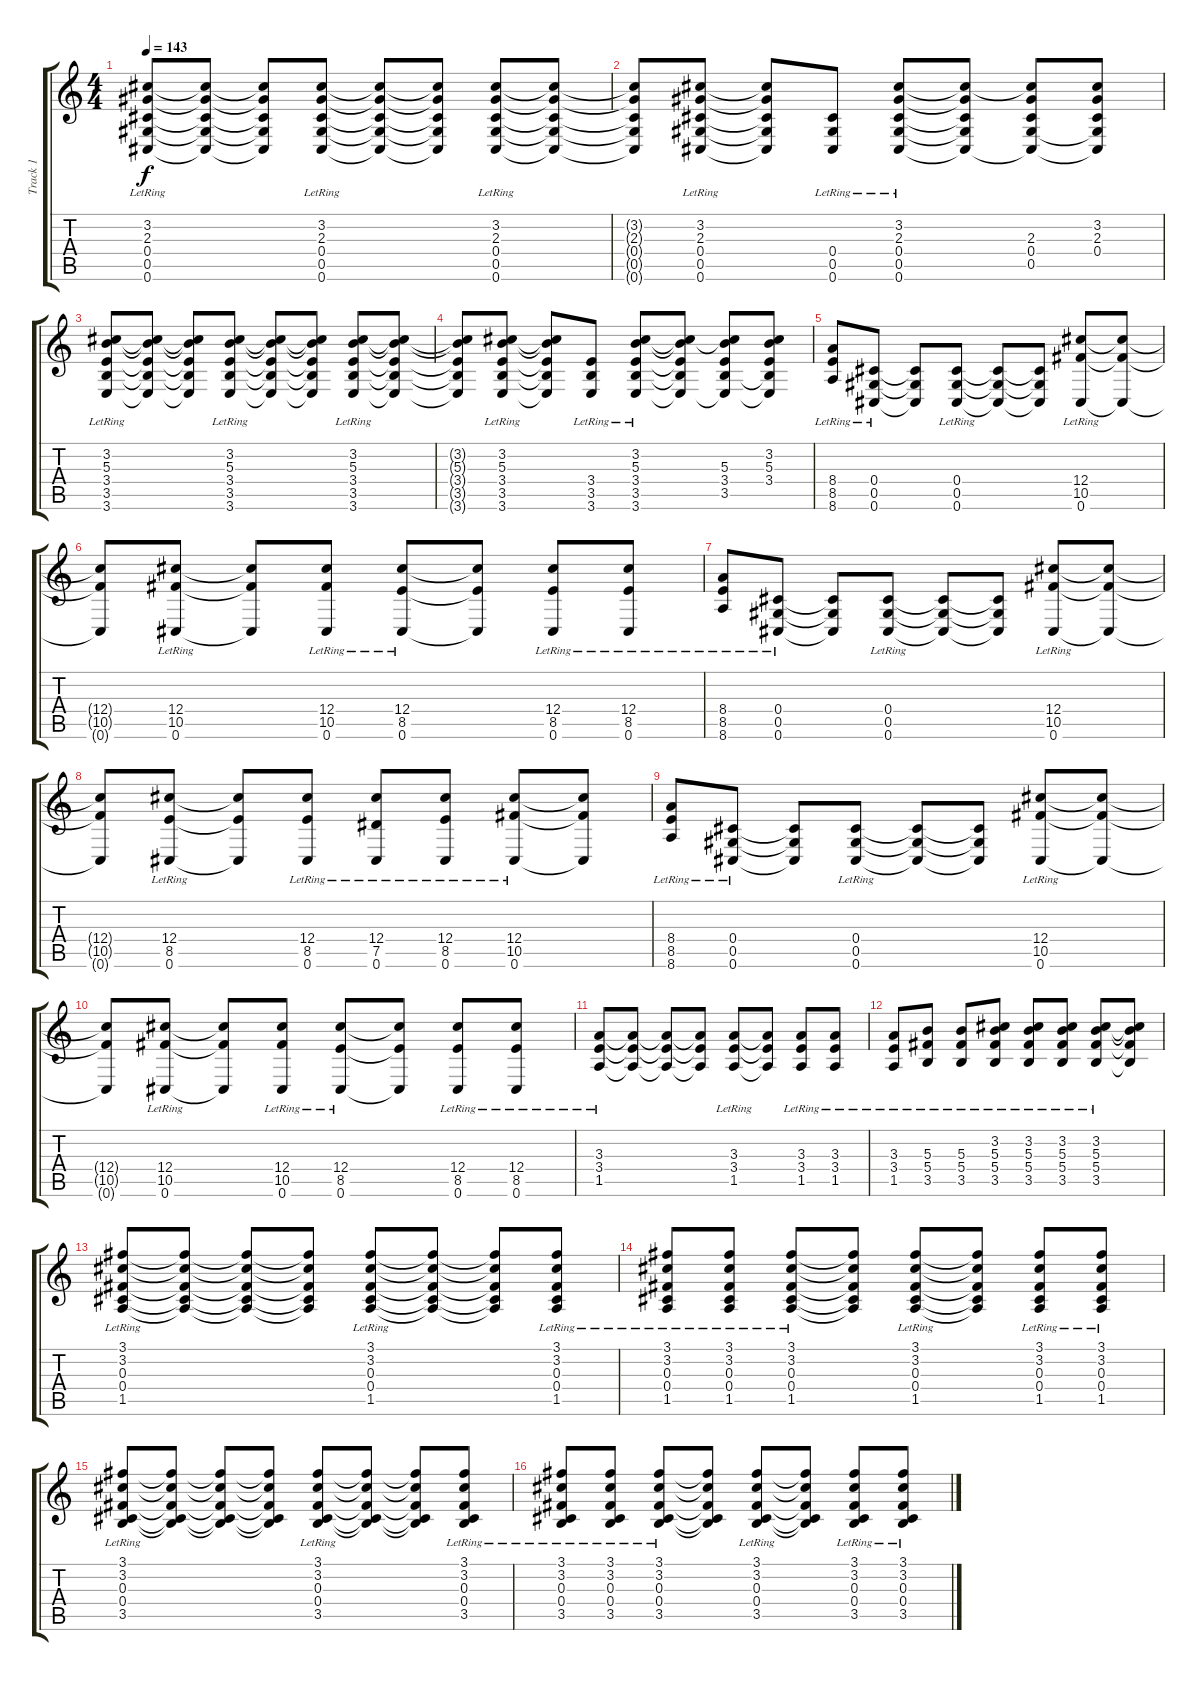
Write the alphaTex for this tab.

\track ("Track 1" "Track 1") {instrument acousticguitarsteel}
\staff {score tabs}
\tuning (Eb4 Bb3 Gb3 Db3 Ab2 Db2) {hide}
\ts (4 4)
\tempo 143
\clef g2
\ks c
(3.2{lr} 2.3{lr} 0.4{lr} 0.5{lr} 0.6{lr}).8{dy f} (3.2{t} 2.3{t} 0.4{t} 0.5{t} 0.6{t}).8 (3.2{t} 2.3{t} 0.4{t} 0.5{t} 0.6{t}).8 (3.2{lr} 2.3{lr} 0.4{lr} 0.5{lr} 0.6{lr}).8 (3.2{t} 2.3{t} 0.4{t} 0.5{t} 0.6{t}).8 (3.2{t} 2.3{t} 0.4{t} 0.5{t} 0.6{t}).8 (3.2{lr} 2.3{lr} 0.4{lr} 0.5{lr} 0.6{lr}).8 (3.2{t} 2.3{t} 0.4{t} 0.5{t} 0.6{t}).8 |
(3.2{t} 2.3{t} 0.4{t} 0.5{t} 0.6{t}).8 (3.2{lr} 2.3{lr} 0.4{lr} 0.5{lr} 0.6{lr}).8 (3.2{t} 2.3{t} 0.4{t} 0.5{t} 0.6{t}).8 (0.4{lr} 0.5{lr} 0.6{lr}).8 (3.2{lr} 2.3{lr} 0.4{lr} 0.5{lr} 0.6{lr}).8 (3.2{t} 2.3{t} 0.4{t} 0.5{t} 0.6{t}).8 (3.2{t} 2.3 0.4 0.5 0.6{t}).8 (3.2 2.3 0.4 0.5{t} 0.6{t}).8 |
(3.2{lr} 5.3{lr} 3.4{lr} 3.5{lr} 3.6{lr}).8 (3.2{t} 5.3{t} 3.4{t} 3.5{t} 3.6{t}).8 (3.2{t} 5.3{t} 3.4{t} 3.5{t} 3.6{t}).8 (3.2{lr} 5.3{lr} 3.4{lr} 3.5{lr} 3.6{lr}).8 (3.2{t} 5.3{t} 3.4{t} 3.5{t} 3.6{t}).8 (3.2{t} 5.3{t} 3.4{t} 3.5{t} 3.6{t}).8 (3.2{lr} 5.3{lr} 3.4{lr} 3.5{lr} 3.6{lr}).8 (3.2{t} 5.3{t} 3.4{t} 3.5{t} 3.6{t}).8 |
(3.2{t} 5.3{t} 3.4{t} 3.5{t} 3.6{t}).8 (3.2{lr} 5.3{lr} 3.4{lr} 3.5{lr} 3.6{lr}).8 (3.2{t} 5.3{t} 3.4{t} 3.5{t} 3.6{t}).8 (3.4{lr} 3.5{lr} 3.6{lr}).8 (3.2{lr} 5.3{lr} 3.4{lr} 3.5{lr} 3.6{lr}).8 (3.2{t} 5.3{t} 3.4{t} 3.5{t} 3.6{t}).8 (3.2{t} 5.3 3.4 3.5 3.6{t}).8 (3.2 5.3 3.4 3.5{t} 3.6{t}).8 |
(8.4{lr} 8.5{lr} 8.6{lr}).8 (0.4{lr} 0.5{lr} 0.6{lr}).8 (0.4{t} 0.5{t} 0.6{t}).8 (0.4{lr} 0.5{lr} 0.6{lr}).8 (0.4{t} 0.5{t} 0.6{t}).8 (0.4{t} 0.5{t} 0.6{t}).8 (12.4{lr} 10.5{lr} 0.6{lr}).8 (12.4{t} 10.5{t} 0.6{t}).8 |
(12.4{t} 10.5{t} 0.6{t}).8 (12.4{lr} 10.5{lr} 0.6{lr}).8 (12.4{t} 10.5{t} 0.6{t}).8 (12.4{lr} 10.5{lr} 0.6{lr}).8 (12.4{lr} 8.5{lr} 0.6{lr}).8 (12.4{t} 8.5{t} 0.6{t}).8 (12.4{lr} 8.5{lr} 0.6{lr}).8 (12.4{lr} 8.5{lr} 0.6{lr}).8 |
(8.4{lr} 8.5{lr} 8.6{lr}).8 (0.4{lr} 0.5{lr} 0.6{lr}).8 (0.4{t} 0.5{t} 0.6{t}).8 (0.4{lr} 0.5{lr} 0.6{lr}).8 (0.4{t} 0.5{t} 0.6{t}).8 (0.4{t} 0.5{t} 0.6{t}).8 (12.4{lr} 10.5{lr} 0.6{lr}).8 (12.4{t} 10.5{t} 0.6{t}).8 |
(12.4{t} 10.5{t} 0.6{t}).8 (12.4{lr} 8.5{lr} 0.6{lr}).8 (12.4{t} 8.5{t} 0.6{t}).8 (12.4{lr} 8.5{lr} 0.6{lr}).8 (12.4{lr} 7.5{lr} 0.6{lr}).8 (12.4{lr} 8.5{lr} 0.6{lr}).8 (12.4{lr} 10.5{lr} 0.6{lr}).8 (12.4{t} 10.5{t} 0.6{t}).8 |
(8.4{lr} 8.5{lr} 8.6{lr}).8 (0.4{lr} 0.5{lr} 0.6{lr}).8 (0.4{t} 0.5{t} 0.6{t}).8 (0.4{lr} 0.5{lr} 0.6{lr}).8 (0.4{t} 0.5{t} 0.6{t}).8 (0.4{t} 0.5{t} 0.6{t}).8 (12.4{lr} 10.5{lr} 0.6{lr}).8 (12.4{t} 10.5{t} 0.6{t}).8 |
(12.4{t} 10.5{t} 0.6{t}).8 (12.4{lr} 10.5{lr} 0.6{lr}).8 (12.4{t} 10.5{t} 0.6{t}).8 (12.4{lr} 10.5{lr} 0.6{lr}).8 (12.4{lr} 8.5{lr} 0.6{lr}).8 (12.4{t} 8.5{t} 0.6{t}).8 (12.4{lr} 8.5{lr} 0.6{lr}).8 (12.4{lr} 8.5{lr} 0.6{lr}).8 |
(3.3{lr} 3.4{lr} 1.5{lr}).8 (3.3{t} 3.4{t} 1.5{t}).8 (3.3{t} 3.4{t} 1.5{t}).8 (3.3{t} 3.4{t} 1.5{t}).8 (3.3{lr} 3.4{lr} 1.5{lr}).8 (3.3{t} 3.4{t} 1.5{t}).8 (3.3{lr} 3.4{lr} 1.5{lr}).8 (3.3{lr} 3.4{lr} 1.5{lr}).8 |
(3.3{lr} 3.4{lr} 1.5{lr}).8 (5.3{lr} 5.4{lr} 3.5{lr}).8 (5.3{lr} 5.4{lr} 3.5{lr}).8 (3.2{lr} 5.3{lr} 5.4{lr} 3.5{lr}).8 (3.2{lr} 5.3{lr} 5.4{lr} 3.5{lr}).8 (3.2{lr} 5.3{lr} 5.4{lr} 3.5{lr}).8 (3.2{lr} 5.3{lr} 5.4 3.5{lr}).8 (3.2{t} 5.3{t} 5.4{t} 3.5{t}).8 |
(3.1{lr} 3.2{lr} 0.3{lr} 0.4{lr} 1.5{lr}).8 (3.1{t} 3.2{t} 0.3{t} 0.4{t} 1.5{t}).8 (3.1{t} 3.2{t} 0.3{t} 0.4{t} 1.5{t}).8 (3.1{t} 3.2{t} 0.3{t} 0.4{t} 1.5{t}).8 (3.1{lr} 3.2{lr} 0.3{lr} 0.4{lr} 1.5{lr}).8 (3.1{t} 3.2{t} 0.3{t} 0.4{t} 1.5{t}).8 (3.1{t} 3.2{t} 0.3{t} 0.4{t} 1.5{t}).8 (3.1{lr} 3.2{lr} 0.3{lr} 0.4{lr} 1.5{lr}).8 |
(3.1{lr} 3.2{lr} 0.3{lr} 0.4{lr} 1.5{lr}).8 (3.1{lr} 3.2{lr} 0.3{lr} 0.4{lr} 1.5{lr}).8 (3.1{lr} 3.2{lr} 0.3{lr} 0.4{lr} 1.5{lr}).8 (3.1{t} 3.2{t} 0.3{t} 0.4{t} 1.5{t}).8 (3.1{lr} 3.2{lr} 0.3{lr} 0.4{lr} 1.5{lr}).8 (3.1{t} 3.2{t} 0.3{t} 0.4{t} 1.5{t}).8 (3.1{lr} 3.2{lr} 0.3{lr} 0.4{lr} 1.5{lr}).8 (3.1{lr} 3.2{lr} 0.3{lr} 0.4{lr} 1.5{lr}).8 |
(3.1{lr} 3.2{lr} 0.3{lr} 0.4{lr} 3.5{lr}).8 (3.1{t} 3.2{t} 0.3{t} 0.4{t} 3.5{t}).8 (3.1{t} 3.2{t} 0.3{t} 0.4{t} 3.5{t}).8 (3.1{t} 3.2{t} 0.3{t} 0.4{t} 3.5{t}).8 (3.1{lr} 3.2{lr} 0.3{lr} 0.4{lr} 3.5{lr}).8 (3.1{t} 3.2{t} 0.3{t} 0.4{t} 3.5{t}).8 (3.1{t} 3.2{t} 0.3{t} 0.4{t} 3.5{t}).8 (3.1{lr} 3.2{lr} 0.3{lr} 0.4{lr} 3.5{lr}).8 |
(3.1{lr} 3.2{lr} 0.3{lr} 0.4{lr} 3.5{lr}).8 (3.1{lr} 3.2{lr} 0.3{lr} 0.4{lr} 3.5{lr}).8 (3.1{lr} 3.2{lr} 0.3{lr} 0.4{lr} 3.5{lr}).8 (3.1{t} 3.2{t} 0.3{t} 0.4{t} 3.5{t}).8 (3.1{lr} 3.2{lr} 0.3{lr} 0.4{lr} 3.5{lr}).8 (3.1{t} 3.2{t} 0.3{t} 0.4{t} 3.5{t}).8 (3.1{lr} 3.2{lr} 0.3{lr} 0.4{lr} 3.5{lr}).8 (3.1{lr} 3.2{lr} 0.3{lr} 0.4{lr} 3.5{lr}).8
